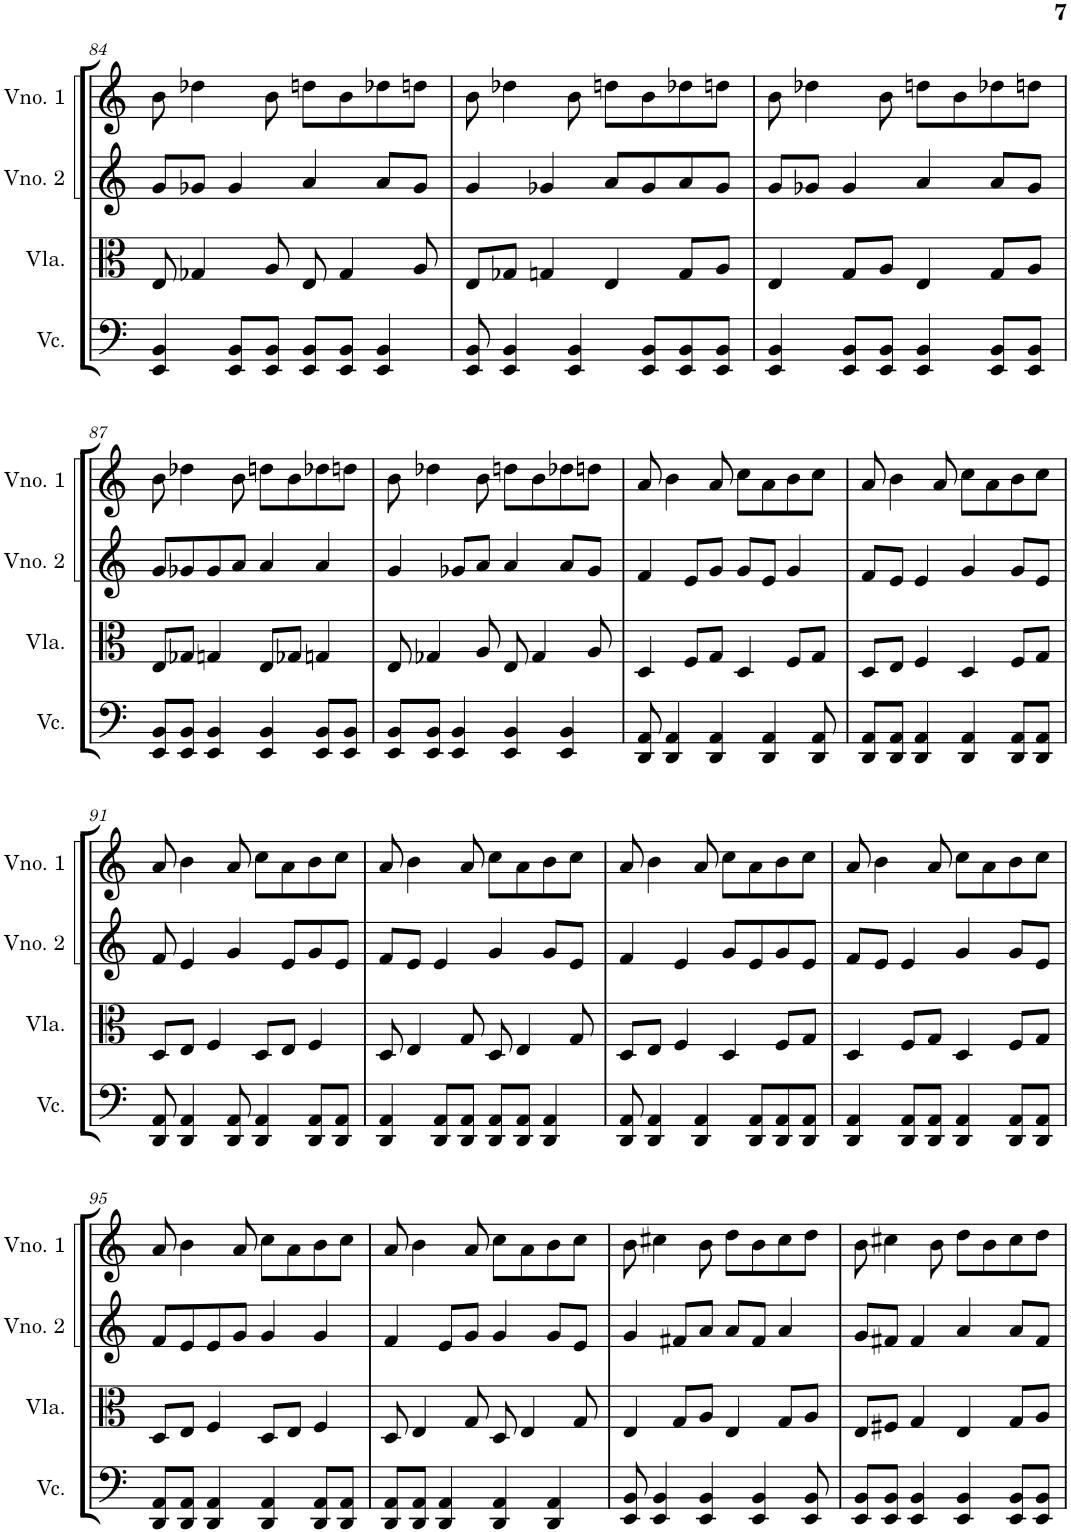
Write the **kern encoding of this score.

**kern	**kern	**kern	**kern
*part4	*part3	*part2	*part1
*staff4	*staff3	*staff2	*staff1
*I"Violoncelo	*I"Viola	*I"Violino 2	*I"Violino 1
*I'Vc.	*I'Vla.	*I'Vno. 2	*I'Vno. 1
!!LO:PB:g=z
*clefF4	*clefC3	*clefG2	*clefG2
*k[]	*k[]	*k[]	*k[]
*M4/4	*M4/4	*M4/4	*M4/4
=84	=84	=84	=84
4EE/ 4BB/	8E/	8g/L	8b\
.	4G-X/	8g-X/J	4dd-X\
8EE/ 8BB/L	.	4g-/	.
8EE/ 8BB/J	8A/	.	8b\
8EE/ 8BB/L	8E/	4a/	8ddn\L
8EE/ 8BB/J	4G-/	.	8b\
4EE/ 4BB/	.	8a/L	8dd-X\
.	8A/	8g-/J	8ddn\J
=85	=85	=85	=85
8EE/ 8BB/	8E/L	4g/	8b\
4EE/ 4BB/	8G-X/J	.	4dd-X\
.	4Gn/	4g-X/	.
4EE/ 4BB/	.	.	8b\
.	4E/	8a/L	8ddn\L
8EE/ 8BB/L	.	8g-/	8b\
8EE/ 8BB/	8G/L	8a/	8dd-X\
8EE/ 8BB/J	8A/J	8g-/J	8ddn\J
=86	=86	=86	=86
4EE/ 4BB/	4E/	8g/L	8b\
.	.	8g-X/J	4dd-X\
8EE/ 8BB/L	8G/L	4g-/	.
8EE/ 8BB/J	8A/J	.	8b\
4EE/ 4BB/	4E/	4a/	8ddn\L
.	.	.	8b\
8EE/ 8BB/L	8G/L	8a/L	8dd-X\
8EE/ 8BB/J	8A/J	8g-/J	8ddn\J
!!LO:LB:g=z
=87	=87	=87	=87
8EE/ 8BB/L	8E/L	8g/L	8b\
8EE/ 8BB/J	8G-X/J	8g-X/	4dd-X\
4EE/ 4BB/	4Gn/	8g-/	.
.	.	8a/J	8b\
4EE/ 4BB/	8E/L	4a/	8ddn\L
.	8G-X/J	.	8b\
8EE/ 8BB/L	4Gn/	4a/	8dd-X\
8EE/ 8BB/J	.	.	8ddn\J
=88	=88	=88	=88
8EE/ 8BB/L	8E/	4g/	8b\
8EE/ 8BB/J	4G-X/	.	4dd-X\
4EE/ 4BB/	.	8g-X/L	.
.	8A/	8a/J	8b\
4EE/ 4BB/	8E/	4a/	8ddn\L
.	4G-/	.	8b\
4EE/ 4BB/	.	8a/L	8dd-X\
.	8A/	8g-/J	8ddn\J
=89	=89	=89	=89
8DD/ 8AA/	4D/	4f/	8a/
4DD/ 4AA/	.	.	4b\
.	8F/L	8e/L	.
4DD/ 4AA/	8G/J	8g/J	8a/
.	4D/	8g/L	8cc\L
4DD/ 4AA/	.	8e/J	8a\
.	8F/L	4g/	8b\
8DD/ 8AA/	8G/J	.	8cc\J
=90	=90	=90	=90
8DD/ 8AA/L	8D/L	8f/L	8a/
8DD/ 8AA/J	8E/J	8e/J	4b\
4DD/ 4AA/	4F/	4e/	.
.	.	.	8a/
4DD/ 4AA/	4D/	4g/	8cc\L
.	.	.	8a\
8DD/ 8AA/L	8F/L	8g/L	8b\
8DD/ 8AA/J	8G/J	8e/J	8cc\J
!!LO:LB:g=z
=91	=91	=91	=91
8DD/ 8AA/	8D/L	8f/	8a/
4DD/ 4AA/	8E/J	4e/	4b\
.	4F/	.	.
8DD/ 8AA/	.	4g/	8a/
4DD/ 4AA/	8D/L	.	8cc\L
.	8E/J	8e/L	8a\
8DD/ 8AA/L	4F/	8g/	8b\
8DD/ 8AA/J	.	8e/J	8cc\J
=92	=92	=92	=92
4DD/ 4AA/	8D/	8f/L	8a/
.	4E/	8e/J	4b\
8DD/ 8AA/L	.	4e/	.
8DD/ 8AA/J	8G/	.	8a/
8DD/ 8AA/L	8D/	4g/	8cc\L
8DD/ 8AA/J	4E/	.	8a\
4DD/ 4AA/	.	8g/L	8b\
.	8G/	8e/J	8cc\J
=93	=93	=93	=93
8DD/ 8AA/	8D/L	4f/	8a/
4DD/ 4AA/	8E/J	.	4b\
.	4F/	4e/	.
4DD/ 4AA/	.	.	8a/
.	4D/	8g/L	8cc\L
8DD/ 8AA/L	.	8e/	8a\
8DD/ 8AA/	8F/L	8g/	8b\
8DD/ 8AA/J	8G/J	8e/J	8cc\J
=94	=94	=94	=94
4DD/ 4AA/	4D/	8f/L	8a/
.	.	8e/J	4b\
8DD/ 8AA/L	8F/L	4e/	.
8DD/ 8AA/J	8G/J	.	8a/
4DD/ 4AA/	4D/	4g/	8cc\L
.	.	.	8a\
8DD/ 8AA/L	8F/L	8g/L	8b\
8DD/ 8AA/J	8G/J	8e/J	8cc\J
!!LO:LB:g=z
=95	=95	=95	=95
8DD/ 8AA/L	8D/L	8f/L	8a/
8DD/ 8AA/J	8E/J	8e/	4b\
4DD/ 4AA/	4F/	8e/	.
.	.	8g/J	8a/
4DD/ 4AA/	8D/L	4g/	8cc\L
.	8E/J	.	8a\
8DD/ 8AA/L	4F/	4g/	8b\
8DD/ 8AA/J	.	.	8cc\J
=96	=96	=96	=96
8DD/ 8AA/L	8D/	4f/	8a/
8DD/ 8AA/J	4E/	.	4b\
4DD/ 4AA/	.	8e/L	.
.	8G/	8g/J	8a/
4DD/ 4AA/	8D/	4g/	8cc\L
.	4E/	.	8a\
4DD/ 4AA/	.	8g/L	8b\
.	8G/	8e/J	8cc\J
=97	=97	=97	=97
8EE/ 8BB/	4E/	4g/	8b\
4EE/ 4BB/	.	.	4cc#X\
.	8G/L	8f#X/L	.
4EE/ 4BB/	8A/J	8a/J	8b\
.	4E/	8a/L	8dd\L
4EE/ 4BB/	.	8f#/J	8b\
.	8G/L	4a/	8cc#\
8EE/ 8BB/	8A/J	.	8dd\J
=98	=98	=98	=98
8EE/ 8BB/L	8E/L	8g/L	8b\
8EE/ 8BB/J	8F#X/J	8f#X/J	4cc#X\
4EE/ 4BB/	4G/	4f#/	.
.	.	.	8b\
4EE/ 4BB/	4E/	4a/	8dd\L
.	.	.	8b\
8EE/ 8BB/L	8G/L	8a/L	8cc#\
8EE/ 8BB/J	8A/J	8f#/J	8dd\J
=	=	=	=
*-	*-	*-	*-
